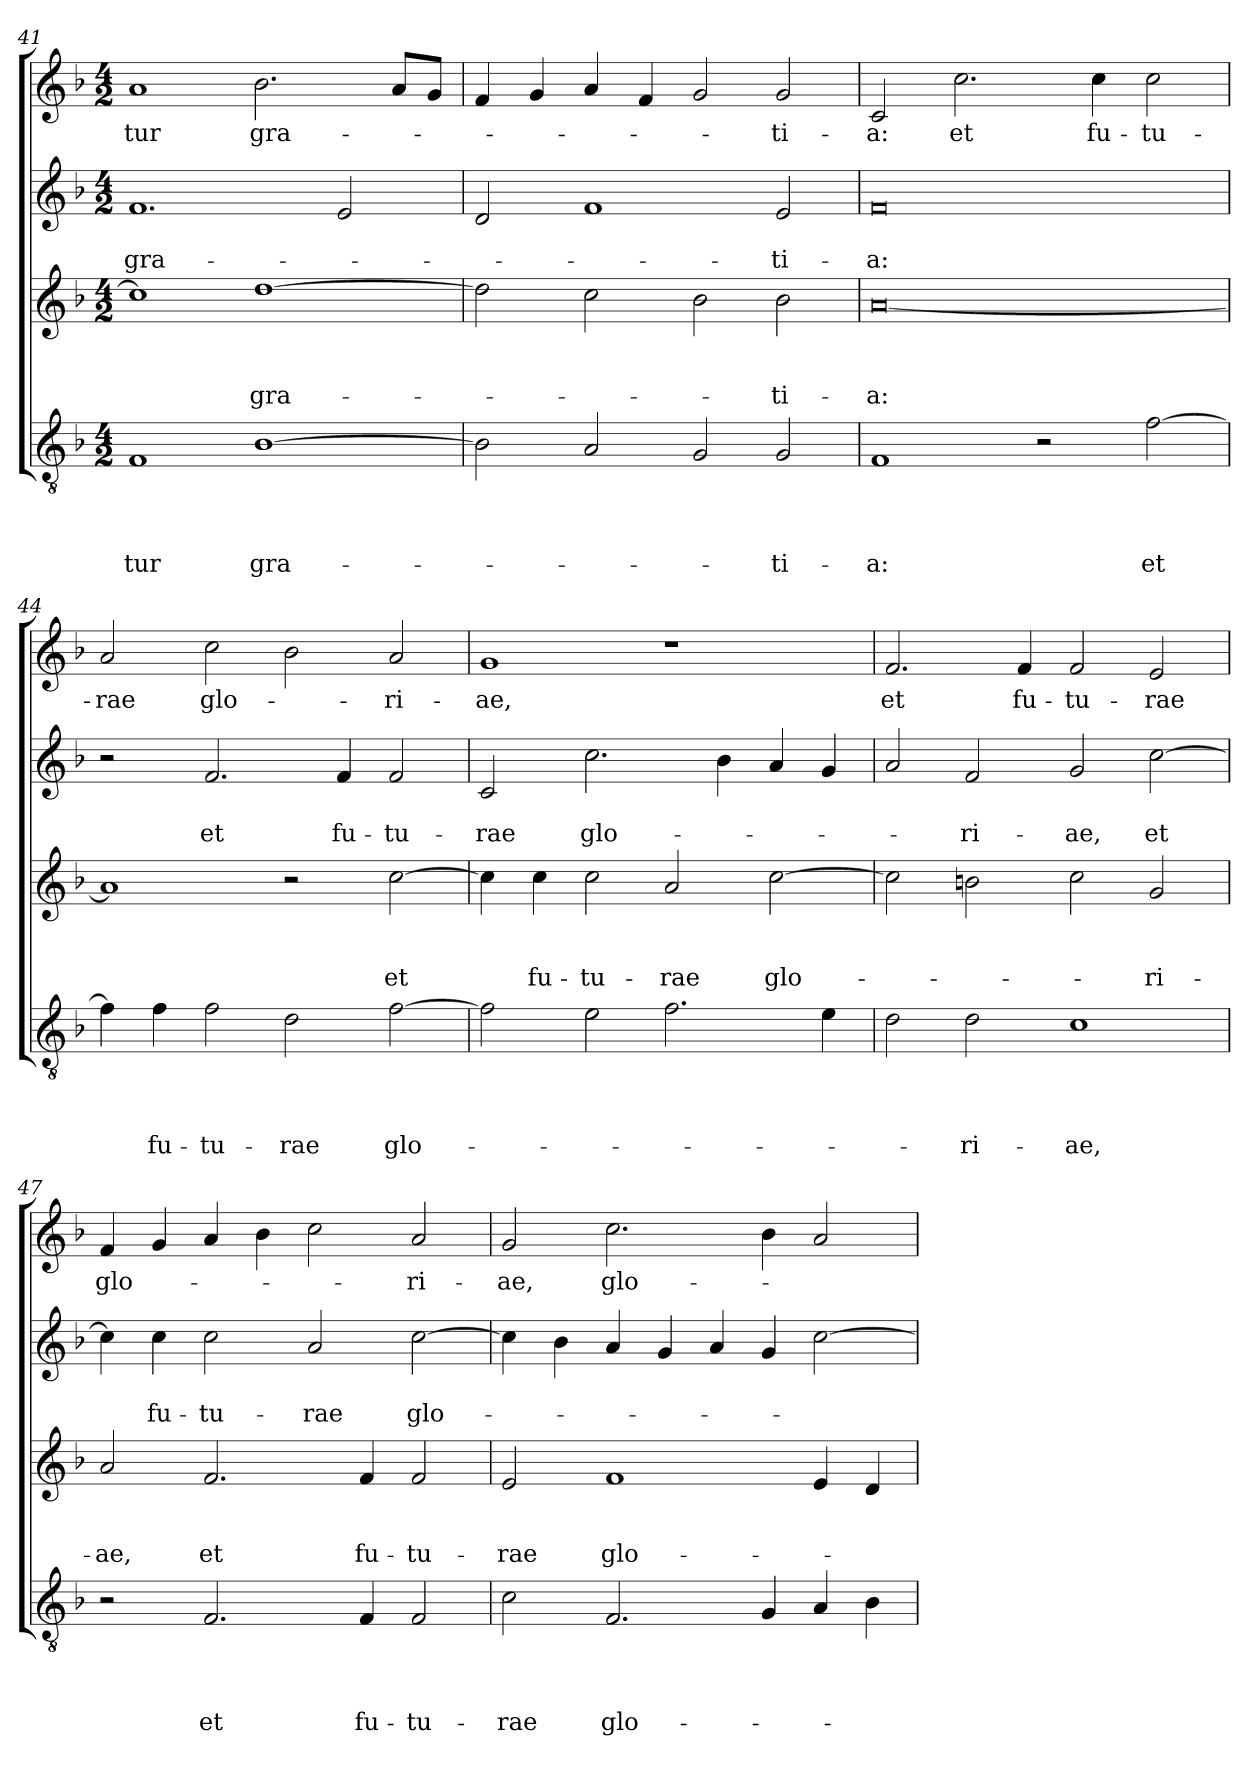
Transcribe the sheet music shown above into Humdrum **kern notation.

**kern	**text	**text	**text	**text	**kern	**text	**text	**text	**kern	**text	**text	**kern	**text
*part4	*part4	*part4	*part4	*part4	*part3	*part3	*part3	*part3	*part2	*part2	*part2	*part1	*part1
*staff4	*staff4	*staff4	*staff4	*staff4	*staff3	*staff3	*staff3	*staff3	*staff2	*staff2	*staff2	*staff1	*staff1
*clefGv2	*	*	*	*	*clefG2	*	*	*	*clefG2	*	*	*clefG2	*
*k[b-]	*	*	*	*	*k[b-]	*	*	*	*k[b-]	*	*	*k[b-]	*
*F:	*	*	*	*	*F:	*	*	*	*F:	*	*	*F:	*
*M4/2	*	*	*	*	*M4/2	*	*	*	*M4/2	*	*	*M4/2	*
=41	=41	=41	=41	=41	=41	=41	=41	=41	=41	=41	=41	=41	=41
!	!	!	!	!LO:LY:b	!	!	!	!	!	!	!LO:LY:b	!	!LO:LY:b
1F	.	.	.	-tur	1cc]	.	.	.	1.f	.	gra-	1a	-tur
!	!	!	!	!LO:LY:b	!	!	!	!LO:LY:b	!	!	!	!	!LO:LY:b
[1B-	.	.	.	gra-	[1dd	.	.	gra-	.	.	.	2.b-\	gra-
.	.	.	.	.	.	.	.	.	2e/	.	.	.	.
.	.	.	.	.	.	.	.	.	.	.	.	8a/L	.
.	.	.	.	.	.	.	.	.	.	.	.	8g/J	.
=42	=42	=42	=42	=42	=42	=42	=42	=42	=42	=42	=42	=42	=42
2B-\]	.	.	.	.	2dd\]	.	.	.	2d/	.	.	4f/	.
.	.	.	.	.	.	.	.	.	.	.	.	4g/	.
2A/	.	.	.	.	2cc\	.	.	.	1f	.	.	4a/	.
.	.	.	.	.	.	.	.	.	.	.	.	4f/	.
2G/	.	.	.	.	2b-\	.	.	.	.	.	.	2g/	.
!	!	!	!	!LO:LY:b	!	!	!	!LO:LY:b	!	!	!LO:LY:b	!	!LO:LY:b
2G/	.	.	.	-ti-	2b-\	.	.	-ti-	2e/	.	-ti-	2g/	-ti-
!!LO:LB:g=z
=43	=43	=43	=43	=43	=43	=43	=43	=43	=43	=43	=43	=43	=43
!	!	!	!	!LO:LY:b	!	!	!	!LO:LY:b	!	!	!LO:LY:b	!	!LO:LY:b
1F	.	.	.	-a:	[0a	.	.	-a:	0f	.	-a:	2c/	-a:
!	!	!	!	!	!	!	!	!	!	!	!	!	!LO:LY:b
.	.	.	.	.	.	.	.	.	.	.	.	2.cc\	et
2r	.	.	.	.	.	.	.	.	.	.	.	.	.
!	!	!	!	!	!	!	!	!	!	!	!	!	!LO:LY:b
.	.	.	.	.	.	.	.	.	.	.	.	4cc\	fu-
!	!	!	!	!LO:LY:b	!	!	!	!	!	!	!	!	!LO:LY:b
[2f\	.	.	.	et	.	.	.	.	.	.	.	2cc\	-tu-
=44	=44	=44	=44	=44	=44	=44	=44	=44	=44	=44	=44	=44	=44
!	!	!	!	!	!	!	!	!	!	!	!	!	!LO:LY:b
4f\]	.	.	.	.	1a]	.	.	.	2r	.	.	2a/	-rae
!	!	!	!	!LO:LY:b	!	!	!	!	!	!	!	!	!
4f\	.	.	.	fu-	.	.	.	.	.	.	.	.	.
!	!	!	!	!LO:LY:b	!	!	!	!	!	!	!LO:LY:b	!	!LO:LY:b
2f\	.	.	.	-tu-	.	.	.	.	2.f/	.	et	2cc\	glo-
!	!	!	!	!LO:LY:b	!	!	!	!	!	!	!	!	!
2d\	.	.	.	-rae	2r	.	.	.	.	.	.	2b-\	.
!	!	!	!	!	!	!	!	!	!	!	!LO:LY:b	!	!
.	.	.	.	.	.	.	.	.	4f/	.	fu-	.	.
!	!	!	!	!LO:LY:b	!	!	!	!LO:LY:b	!	!	!LO:LY:b	!	!LO:LY:b
[2f\	.	.	.	glo-	[2cc\	.	.	et	2f/	.	-tu-	2a/	-ri-
=45	=45	=45	=45	=45	=45	=45	=45	=45	=45	=45	=45	=45	=45
!	!	!	!	!	!	!	!	!	!	!	!LO:LY:b	!	!LO:LY:b
2f\]	.	.	.	.	4cc\]	.	.	.	2c/	.	-rae	1g	-ae,
!	!	!	!	!	!	!	!	!LO:LY:b	!	!	!	!	!
.	.	.	.	.	4cc\	.	.	fu-	.	.	.	.	.
!	!	!	!	!	!	!	!	!LO:LY:b	!	!	!LO:LY:b	!	!
2e\	.	.	.	.	2cc\	.	.	-tu-	2.cc\	.	glo-	.	.
!	!	!	!	!	!	!	!	!LO:LY:b	!	!	!	!	!
2.f\	.	.	.	.	2a/	.	.	-rae	.	.	.	1r	.
.	.	.	.	.	.	.	.	.	4b-\	.	.	.	.
!	!	!	!	!	!	!	!	!LO:LY:b	!	!	!	!	!
.	.	.	.	.	[2cc\	.	.	glo-	4a/	.	.	.	.
4e\	.	.	.	.	.	.	.	.	4g/	.	.	.	.
=46	=46	=46	=46	=46	=46	=46	=46	=46	=46	=46	=46	=46	=46
!	!	!	!	!	!	!	!	!	!	!	!	!	!LO:LY:b
2d\	.	.	.	.	2cc\]	.	.	.	2a/	.	.	2.f/	et
!	!	!	!	!LO:LY:b	!	!	!	!	!	!	!LO:LY:b	!	!
2d\	.	.	.	-ri-	2bn\	.	.	.	2f/	.	-ri-	.	.
!	!	!	!	!	!	!	!	!	!	!	!	!	!LO:LY:b
.	.	.	.	.	.	.	.	.	.	.	.	4f/	fu-
!	!	!	!	!LO:LY:b	!	!	!	!	!	!	!LO:LY:b	!	!LO:LY:b
1c	.	.	.	-ae,	2cc\	.	.	.	2g/	.	-ae,	2f/	-tu-
!	!	!	!	!	!	!	!	!LO:LY:b	!	!	!LO:LY:b	!	!LO:LY:b
.	.	.	.	.	2g/	.	.	-ri-	[2cc\	.	et	2e/	-rae
=47	=47	=47	=47	=47	=47	=47	=47	=47	=47	=47	=47	=47	=47
!	!	!	!	!	!	!	!	!LO:LY:b	!	!	!	!	!LO:LY:b
2r	.	.	.	.	2a/	.	.	-ae,	4cc\]	.	.	4f/	glo-
!	!	!	!	!	!	!	!	!	!	!	!LO:LY:b	!	!
.	.	.	.	.	.	.	.	.	4cc\	.	fu-	4g/	.
!	!	!	!	!LO:LY:b	!	!	!	!LO:LY:b	!	!	!LO:LY:b	!	!
2.F/	.	.	.	et	2.f/	.	.	et	2cc\	.	-tu-	4a/	.
.	.	.	.	.	.	.	.	.	.	.	.	4b-\	.
!	!	!	!	!	!	!	!	!	!	!	!LO:LY:b	!	!
.	.	.	.	.	.	.	.	.	2a/	.	-rae	2cc\	.
!	!	!	!	!LO:LY:b	!	!	!	!LO:LY:b	!	!	!	!	!
4F/	.	.	.	fu-	4f/	.	.	fu-	.	.	.	.	.
!	!	!	!	!LO:LY:b	!	!	!	!LO:LY:b	!	!	!LO:LY:b	!	!LO:LY:b
2F/	.	.	.	-tu-	2f/	.	.	-tu-	[2cc\	.	glo-	2a/	-ri-
=48	=48	=48	=48	=48	=48	=48	=48	=48	=48	=48	=48	=48	=48
!	!	!	!	!LO:LY:b	!	!	!	!LO:LY:b	!	!	!	!	!LO:LY:b
2c\	.	.	.	-rae	2e/	.	.	-rae	4cc\]	.	.	2g/	-ae,
.	.	.	.	.	.	.	.	.	4b-\	.	.	.	.
!	!	!	!	!LO:LY:b	!	!	!	!LO:LY:b	!	!	!	!	!LO:LY:b
2.F/	.	.	.	glo-	1f	.	.	glo-	4a/	.	.	2.cc\	glo-
.	.	.	.	.	.	.	.	.	4g/	.	.	.	.
.	.	.	.	.	.	.	.	.	4a/	.	.	.	.
4G/	.	.	.	.	.	.	.	.	4g/	.	.	4b-\	.
4A/	.	.	.	.	4e/	.	.	.	[2cc\	.	.	2a/	.
4B-\	.	.	.	.	4d/	.	.	.	.	.	.	.	.
=	=	=	=	=	=	=	=	=	=	=	=	=	=
*-	*-	*-	*-	*-	*-	*-	*-	*-	*-	*-	*-	*-	*-
